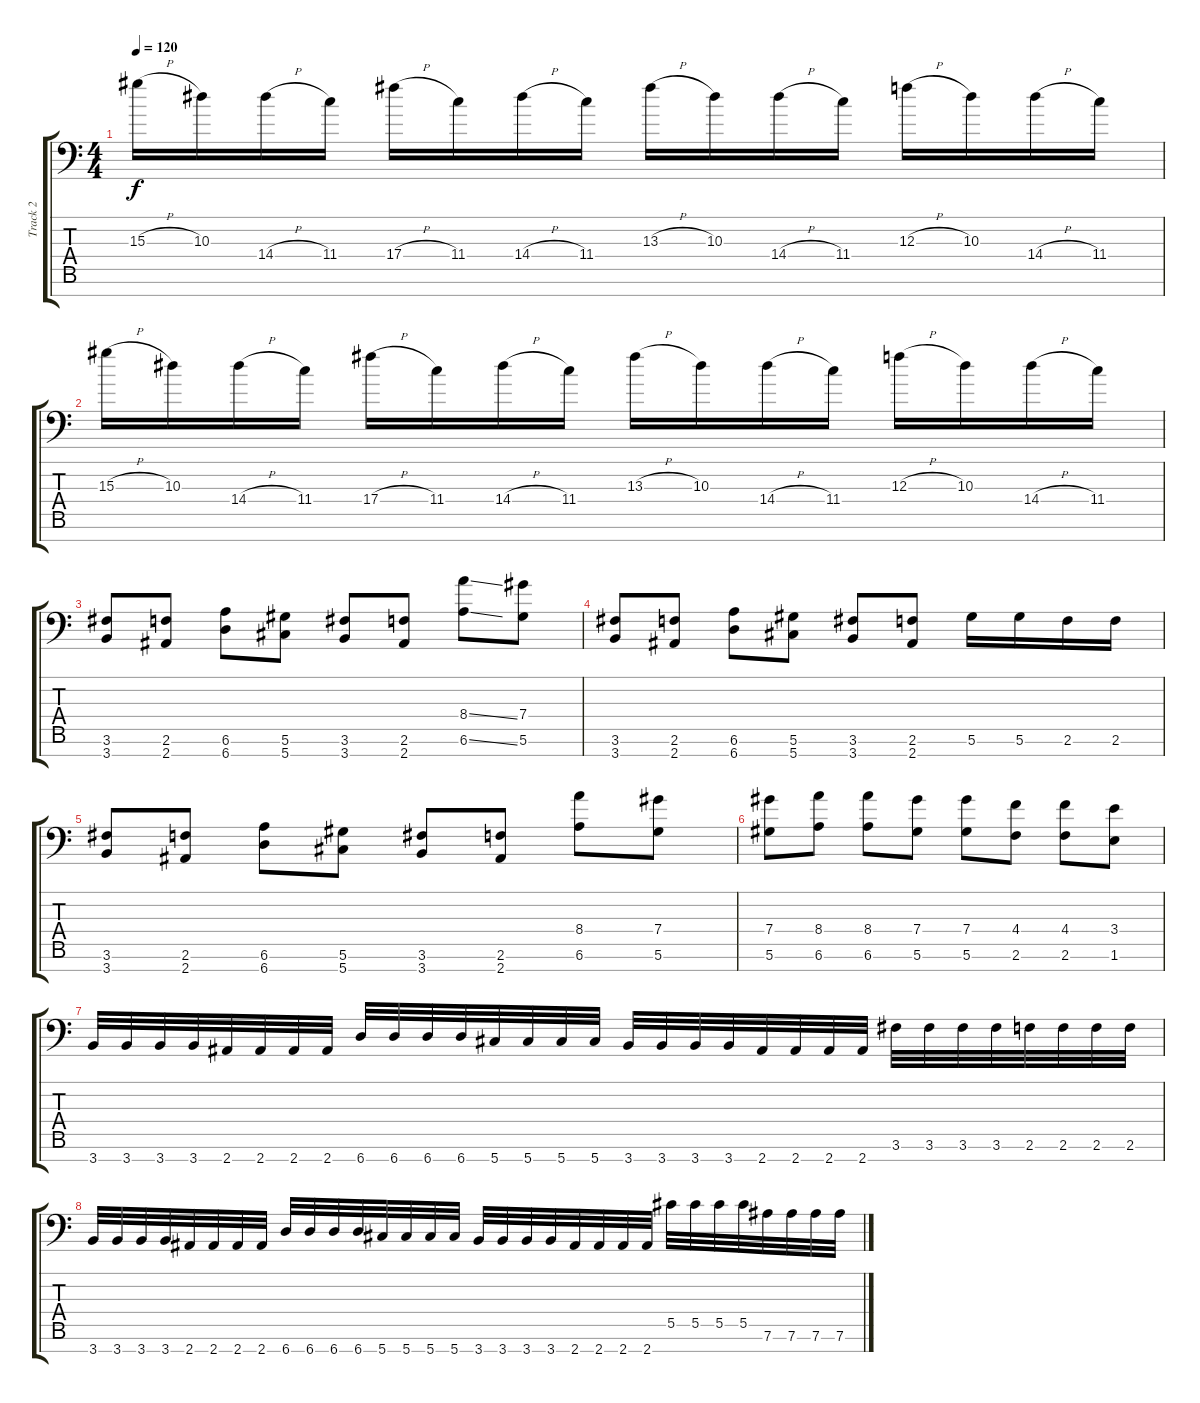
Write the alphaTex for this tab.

\track ("Track 2" "Track 2") {instrument distortionguitar}
\staff {score tabs}
\tuning (Eb4 Bb3 F3 Db3 Ab2 Eb2 Ab1) {hide}
\ts (4 4)
\tempo 120
\clef f4
\ks c
15.3{h}.16{dy f} 10.3.16 14.4{h}.16 11.4.16 17.4{h}.16 11.4.16 14.4{h}.16 11.4.16 13.3{h}.16 10.3.16 14.4{h}.16 11.4.16 12.3{h}.16 10.3.16 14.4{h}.16 11.4.16 |
15.3{h}.16 10.3.16 14.4{h}.16 11.4.16 17.4{h}.16 11.4.16 14.4{h}.16 11.4.16 13.3{h}.16 10.3.16 14.4{h}.16 11.4.16 12.3{h}.16 10.3.16 14.4{h}.16 11.4.16 |
(3.6 3.7).8 (2.6 2.7).8 (6.6 6.7).8 (5.6 5.7).8 (3.6 3.7).8 (2.6 2.7).8 (8.4{ss} 6.6{ss}).8 (7.4 5.6).8 |
(3.6 3.7).8 (2.6 2.7).8 (6.6 6.7).8 (5.6 5.7).8 (3.6 3.7).8 (2.6 2.7).8 5.6.16 5.6.16 2.6.16 2.6.16 |
(3.6 3.7).8 (2.6 2.7).8 (6.6 6.7).8 (5.6 5.7).8 (3.6 3.7).8 (2.6 2.7).8 (8.4 6.6).8 (7.4 5.6).8 |
(7.4 5.6).8 (8.4 6.6).8 (8.4 6.6).8 (7.4 5.6).8 (7.4 5.6).8 (4.4 2.6).8 (4.4 2.6).8 (3.4 1.6).8 |
3.7.32 3.7.32 3.7.32 3.7.32 2.7.32 2.7.32 2.7.32 2.7.32 6.7.32 6.7.32 6.7.32 6.7.32 5.7.32 5.7.32 5.7.32 5.7.32 3.7.32 3.7.32 3.7.32 3.7.32 2.7.32 2.7.32 2.7.32 2.7.32 3.6.32 3.6.32 3.6.32 3.6.32 2.6.32 2.6.32 2.6.32 2.6.32 |
3.7.32 3.7.32 3.7.32 3.7.32 2.7.32 2.7.32 2.7.32 2.7.32 6.7.32 6.7.32 6.7.32 6.7.32 5.7.32 5.7.32 5.7.32 5.7.32 3.7.32 3.7.32 3.7.32 3.7.32 2.7.32 2.7.32 2.7.32 2.7.32 5.5.32 5.5.32 5.5.32 5.5.32 7.6.32 7.6.32 7.6.32 7.6.32
